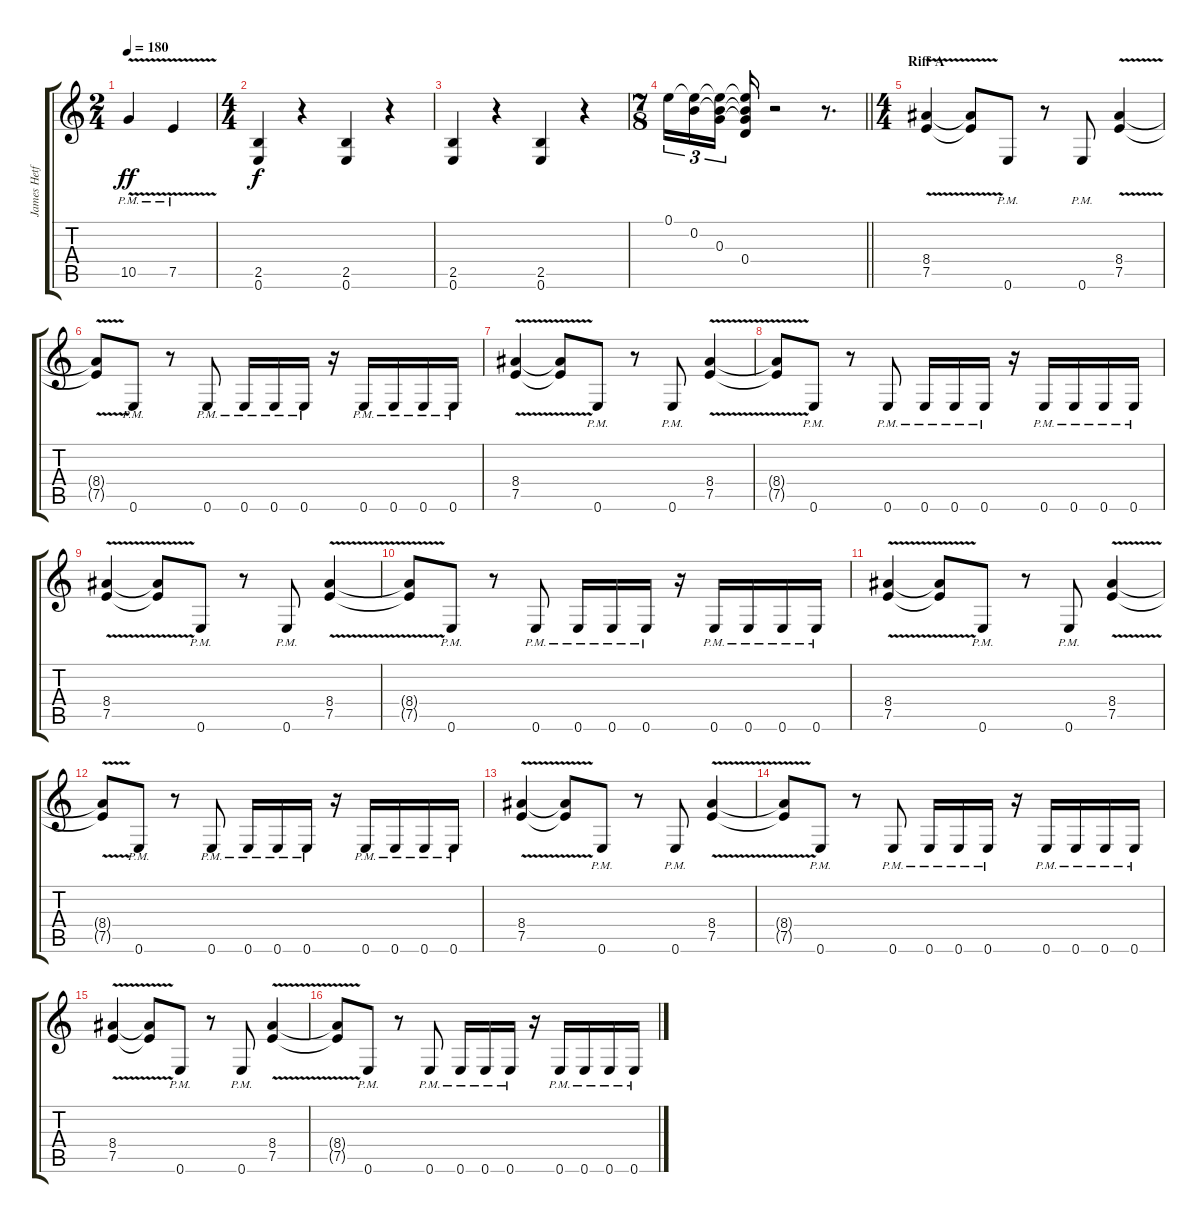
\track ("James Hetfield (Rythm)" "James Hetf") {instrument distortionguitar}
\staff {score tabs}
\tuning (E4 B3 G3 D3 A2 E2) {hide}
\ts (2 4)
\tempo 180
\clef g2
\ks c
10.5{v pm}.4{dy ff} 7.5{v pm}.4 |
\ts (4 4)
(2.5 0.6).4{dy f} r.4 (2.5 0.6).4 r.4 |
(2.5 0.6).4 r.4 (2.5 0.6).4 r.4 |
\ts (7 8)
\barLineRight lightlight
0.1.16{tu (3 2)} (0.1{t} 0.2).16{tu (3 2)} (0.1{t} 0.2{t} 0.3).16{tu (3 2)} (0.1{t} 0.2{t} 0.3{t} 0.4).16 r.2 r.8{d} |
\ts (4 4)
\section ("" "Riff A")
(8.4{v} 7.5).4 (8.4{t} 7.5{t}).8 0.6{pm}.8 r.8 0.6{pm}.8 (8.4{v} 7.5).4 |
(8.4{t} 7.5{t}).8 0.6{pm}.8 r.8 0.6{pm}.8 0.6{pm}.16 0.6{pm}.16 0.6{pm}.16 r.16 0.6{pm}.16 0.6{pm}.16 0.6{pm}.16 0.6{pm}.16 |
(8.4{v} 7.5).4 (8.4{t} 7.5{t}).8 0.6{pm}.8 r.8 0.6{pm}.8 (8.4{v} 7.5).4 |
(8.4{t} 7.5{t}).8 0.6{pm}.8 r.8 0.6{pm}.8 0.6{pm}.16 0.6{pm}.16 0.6{pm}.16 r.16 0.6{pm}.16 0.6{pm}.16 0.6{pm}.16 0.6{pm}.16 |
(8.4{v} 7.5).4 (8.4{t} 7.5{t}).8 0.6{pm}.8 r.8 0.6{pm}.8 (8.4{v} 7.5).4 |
(8.4{t} 7.5{t}).8 0.6{pm}.8 r.8 0.6{pm}.8 0.6{pm}.16 0.6{pm}.16 0.6{pm}.16 r.16 0.6{pm}.16 0.6{pm}.16 0.6{pm}.16 0.6{pm}.16 |
(8.4{v} 7.5).4 (8.4{t} 7.5{t}).8 0.6{pm}.8 r.8 0.6{pm}.8 (8.4{v} 7.5).4 |
(8.4{t} 7.5{t}).8 0.6{pm}.8 r.8 0.6{pm}.8 0.6{pm}.16 0.6{pm}.16 0.6{pm}.16 r.16 0.6{pm}.16 0.6{pm}.16 0.6{pm}.16 0.6{pm}.16 |
(8.4{v} 7.5).4 (8.4{t} 7.5{t}).8 0.6{pm}.8 r.8 0.6{pm}.8 (8.4{v} 7.5).4 |
(8.4{t} 7.5{t}).8 0.6{pm}.8 r.8 0.6{pm}.8 0.6{pm}.16 0.6{pm}.16 0.6{pm}.16 r.16 0.6{pm}.16 0.6{pm}.16 0.6{pm}.16 0.6{pm}.16 |
(8.4{v} 7.5).4 (8.4{t} 7.5{t}).8 0.6{pm}.8 r.8 0.6{pm}.8 (8.4{v} 7.5).4 |
(8.4{t} 7.5{t}).8 0.6{pm}.8 r.8 0.6{pm}.8 0.6{pm}.16 0.6{pm}.16 0.6{pm}.16 r.16 0.6{pm}.16 0.6{pm}.16 0.6{pm}.16 0.6{pm}.16
